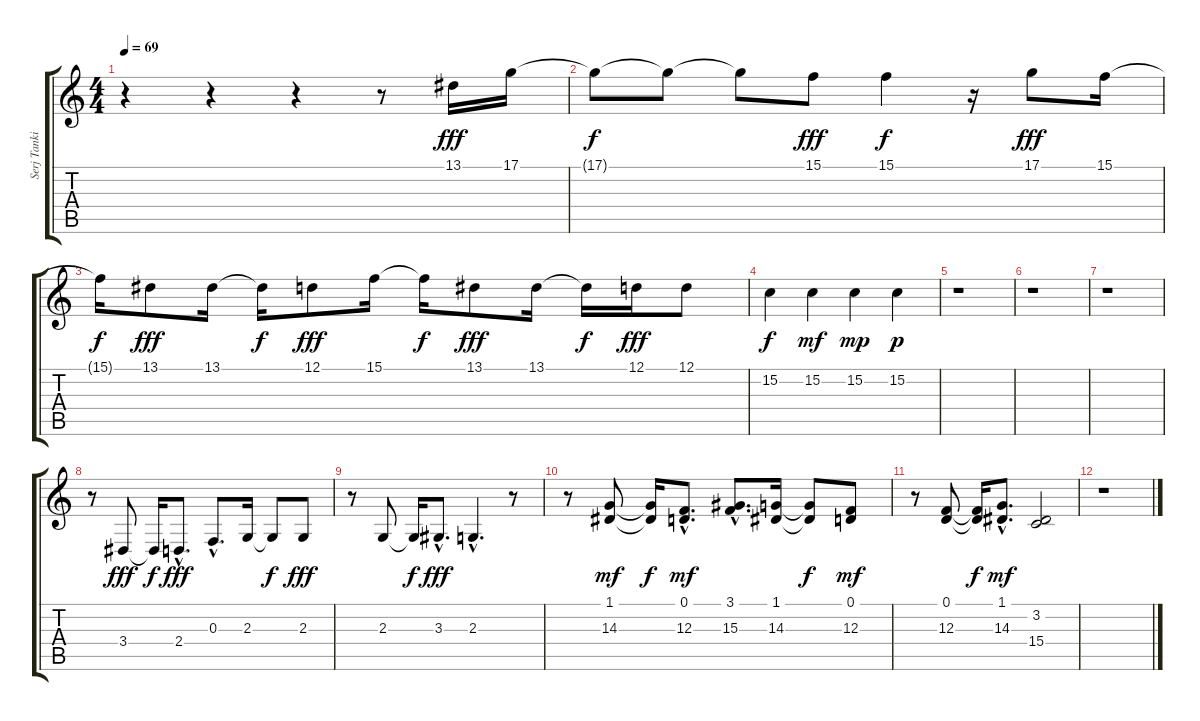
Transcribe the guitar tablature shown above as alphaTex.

\track ("Serj Tankian" "Serj Tanki") {instrument lead2sawtooth}
\staff {score tabs}
\tuning (D4 A3 F3 C3 G2 C2) {hide}
\ts (4 4)
\tempo 69
\clef g2
\ks c
r.4{dy pp} r.4 r.4 r.8 13.1.16{dy fff} 17.1.16 |
17.1{t}.8{dy f} 17.1{t}.8 17.1{t}.8 15.1.8{dy fff} 15.1.4{dy f} r.16 17.1.8{dy fff} 15.1.16 |
15.1{t}.16{dy f} 13.1.8{dy fff} 13.1.16 13.1{t}.16{dy f} 12.1.8{dy fff} 15.1.16 15.1{t}.16{dy f} 13.1.8{dy fff} 13.1.16 13.1{t}.16{dy f} 12.1.16{dy fff} 12.1.8 |
15.2.4{dy f} 15.2.4{dy mf} 15.2.4{dy mp} 15.2.4{dy p} |
r.1 |
r.1 |
r.1 |
r.8 3.4.8{dy fff} 3.4{t}.16{dy f} 2.4{hac}.8{d dy fff} 0.3{hac}.8{d} 2.3.16 2.3{t}.8{dy f} 2.3.8{dy fff} |
r.8 2.3.8 2.3{t}.16{dy f} 3.3{hac}.8{d dy fff} 2.3{hac}.4{d} r.8 |
r.8 (1.1 14.3).8{dy mf} (1.1{t} 14.3{t}).16{dy f} (0.1{hac} 12.3{hac}).8{d dy mf} (3.1{hac} 15.3{hac}).8{d} (1.1 14.3).16 (1.1{t} 14.3{t}).8{dy f} (0.1 12.3).8{dy mf} |
r.8 (0.1 12.3).8 (0.1{t} 12.3{t}).16{dy f} (1.1{hac} 14.3{hac}).8{d dy mf} (3.2 15.4).2 |
r.1
